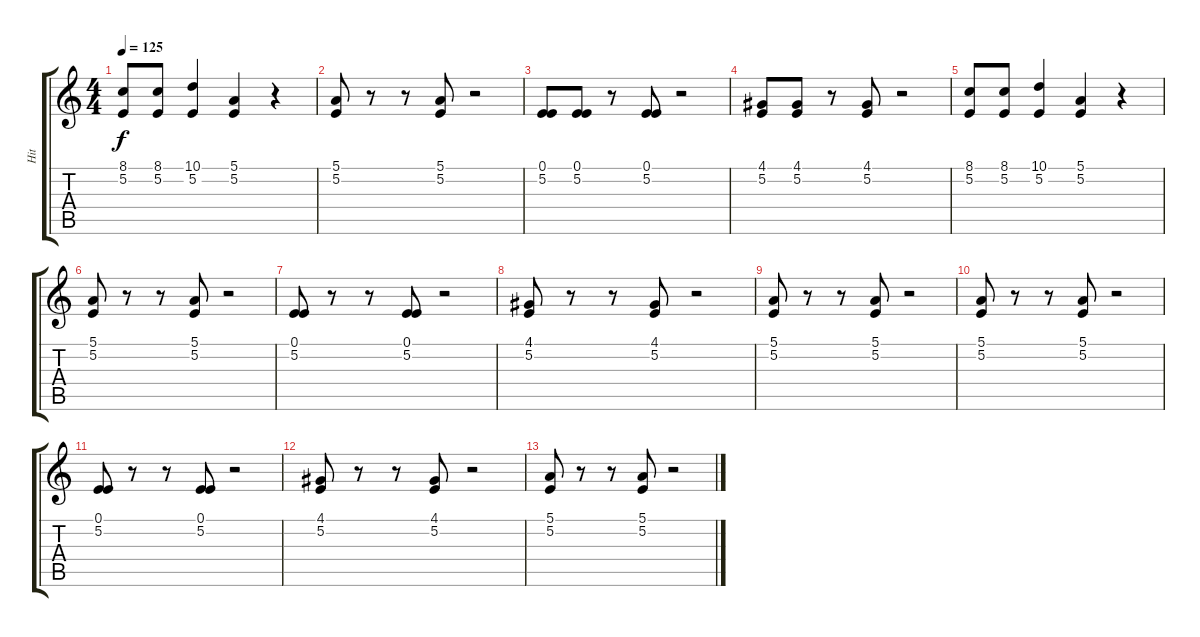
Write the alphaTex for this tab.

\track ("Hit" "Hit") {instrument orchestrahit}
\staff {score tabs}
\tuning (E4 B3 G3 D3 A2 E2) {hide}
\ts (4 4)
\tempo 125
\clef g2
\ks c
(8.1 5.2).8{dy f} (8.1 5.2).8 (10.1 5.2).4 (5.1 5.2).4 r.4 |
(5.1 5.2).8 r.8 r.8 (5.1 5.2).8 r.2 |
(0.1 5.2).8 (0.1 5.2).8 r.8 (0.1 5.2).8 r.2 |
(4.1 5.2).8 (4.1 5.2).8 r.8 (4.1 5.2).8 r.2 |
(8.1 5.2).8 (8.1 5.2).8 (10.1 5.2).4 (5.1 5.2).4 r.4 |
(5.1 5.2).8{balance 8} r.8 r.8 (5.1 5.2).8 r.2 |
(0.1 5.2).8 r.8 r.8 (0.1 5.2).8 r.2 |
(4.1 5.2).8 r.8 r.8 (4.1 5.2).8 r.2 |
(5.1 5.2).8 r.8 r.8 (5.1 5.2).8 r.2 |
(5.1 5.2).8 r.8 r.8 (5.1 5.2).8 r.2 |
(0.1 5.2).8 r.8 r.8 (0.1 5.2).8 r.2 |
(4.1 5.2).8 r.8 r.8 (4.1 5.2).8 r.2 |
(5.1 5.2).8 r.8 r.8 (5.1 5.2).8 r.2
